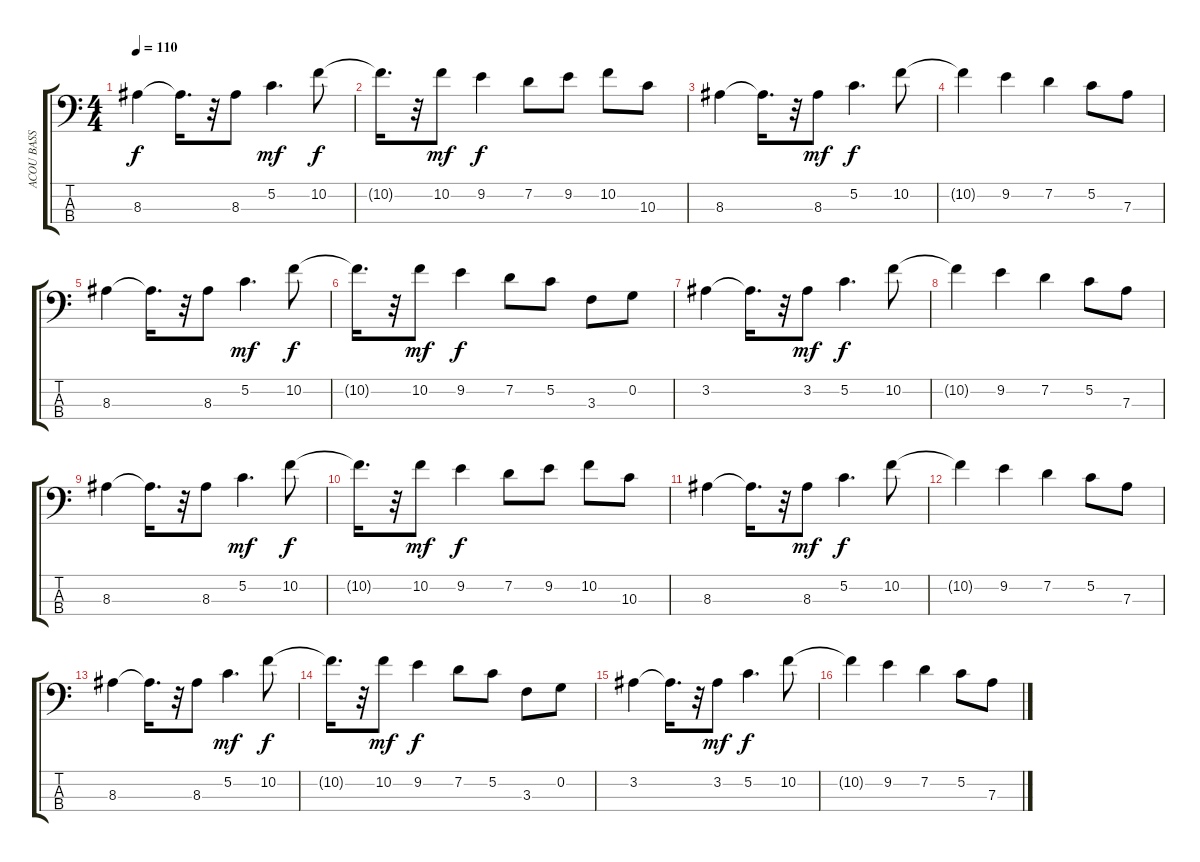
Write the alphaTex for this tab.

\track ("ACOU BASS" "ACOU BASS") {solo instrument electricbassfinger}
\staff {score tabs}
\tuning (C-1 G2 D2 A1) {hide}
\ts (4 4)
\tempo 110
\clef f4
\ks c
8.3.4{dy f} 8.3{t}.16{d} r.32 8.3.8 5.2.4{d dy mf} 10.2.8{dy f} |
10.2{t}.16{d} r.32 10.2.8{dy mf} 9.2.4{dy f} 7.2.8 9.2.8 10.2.8 10.3.8 |
8.3.4 8.3{t}.16{d} r.32 8.3.8{dy mf} 5.2.4{d dy f} 10.2.8 |
10.2{t}.4 9.2.4 7.2.4 5.2.8 7.3.8 |
8.3.4 8.3{t}.16{d} r.32 8.3.8 5.2.4{d dy mf} 10.2.8{dy f} |
10.2{t}.16{d} r.32 10.2.8{dy mf} 9.2.4{dy f} 7.2.8 5.2.8 3.3.8 0.2.8 |
3.2.4 3.2{t}.16{d} r.32 3.2.8{dy mf} 5.2.4{d dy f} 10.2.8 |
10.2{t}.4 9.2.4 7.2.4 5.2.8 7.3.8 |
8.3.4 8.3{t}.16{d} r.32 8.3.8 5.2.4{d dy mf} 10.2.8{dy f} |
10.2{t}.16{d} r.32 10.2.8{dy mf} 9.2.4{dy f} 7.2.8 9.2.8 10.2.8 10.3.8 |
8.3.4 8.3{t}.16{d} r.32 8.3.8{dy mf} 5.2.4{d dy f} 10.2.8 |
10.2{t}.4 9.2.4 7.2.4 5.2.8 7.3.8 |
8.3.4 8.3{t}.16{d} r.32 8.3.8 5.2.4{d dy mf} 10.2.8{dy f} |
10.2{t}.16{d} r.32 10.2.8{dy mf} 9.2.4{dy f} 7.2.8 5.2.8 3.3.8 0.2.8 |
3.2.4 3.2{t}.16{d} r.32 3.2.8{dy mf} 5.2.4{d dy f} 10.2.8 |
10.2{t}.4 9.2.4 7.2.4 5.2.8 7.3.8
